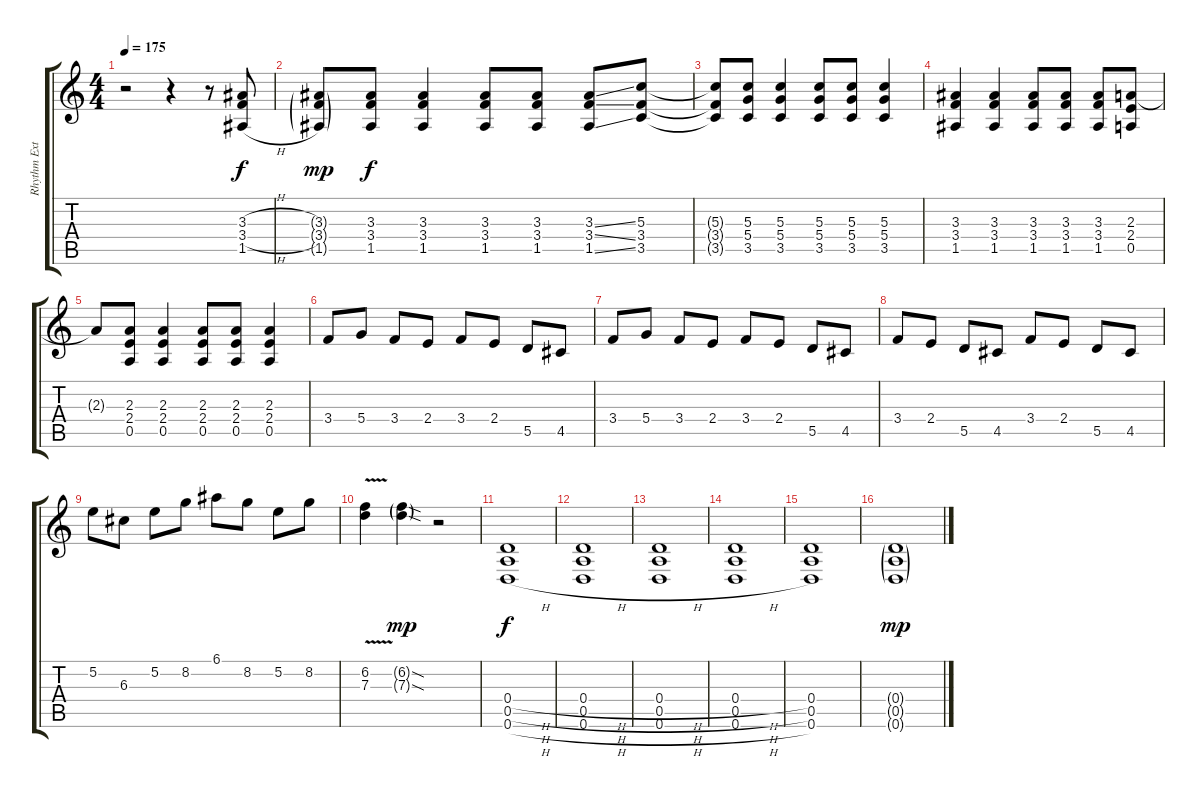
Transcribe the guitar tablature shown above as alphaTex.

\track ("Rhythm Extra" "Rhythm Ext") {instrument distortionguitar}
\staff {score tabs}
\tuning (E4 B3 G3 D3 A2 D2) {hide}
\ts (4 4)
\tempo 175
\clef g2
\ks c
r.2{dy f} r.4 r.8 (3.3{h} 3.4{h} 1.5{h}).8 |
(3.3{g} 3.4{g} 1.5{g}).8{dy mp} (3.3 3.4 1.5).8{dy f} (3.3 3.4 1.5).4 (3.3 3.4 1.5).8 (3.3 3.4 1.5).8 (3.3{ss} 3.4{ss} 1.5{ss}).8 (5.3 3.4 3.5).8 |
(5.3{t} 3.4{t} 3.5{t}).8 (5.3 5.4 3.5).8 (5.3 5.4 3.5).4 (5.3 5.4 3.5).8 (5.3 5.4 3.5).8 (5.3 5.4 3.5).4 |
(3.3 3.4 1.5).4 (3.3 3.4 1.5).4 (3.3 3.4 1.5).8 (3.3 3.4 1.5).8 (3.3 3.4 1.5).8 (2.3 2.4 0.5).8 |
2.3{t}.8 (2.3 2.4 0.5).8 (2.3 2.4 0.5).4 (2.3 2.4 0.5).8 (2.3 2.4 0.5).8 (2.3 2.4 0.5).4 |
3.4.8 5.4.8 3.4.8 2.4.8 3.4.8 2.4.8 5.5.8 4.5.8 |
3.4.8 5.4.8 3.4.8 2.4.8 3.4.8 2.4.8 5.5.8 4.5.8 |
3.4.8 2.4.8 5.5.8 4.5.8 3.4.8 2.4.8 5.5.8 4.5.8 |
5.2.8 6.3.8 5.2.8 8.2.8 6.1.8 8.2.8 5.2.8 8.2.8 |
(6.2 7.3{v}).4 (6.2{sod g} 7.3{sod g}).4{dy mp} r.2 |
(0.4{h} 0.5{h} 0.6{h}).1{dy f} |
(0.4{h} 0.5{h} 0.6{h}).1 |
(0.4{h} 0.5{h} 0.6{h}).1 |
(0.4{h} 0.5{h} 0.6{h}).1 |
(0.4 0.5 0.6).1 |
(0.4{g} 0.5{g} 0.6{g}).1{dy mp}
